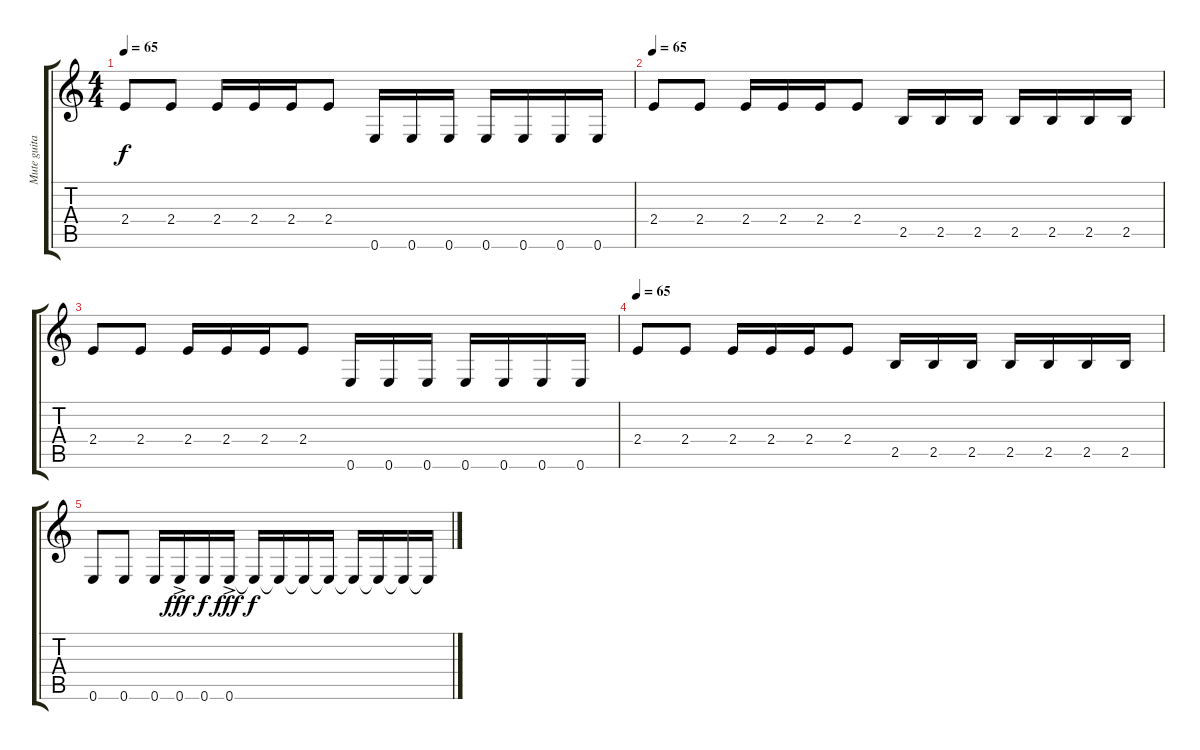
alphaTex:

\track ("Mute guitar" "Mute guita") {instrument electricguitarmuted}
\staff {score tabs}
\tuning (E4 B3 G3 D3 A2 E2) {hide}
\ts (4 4)
\tempo 65
\clef g2
\ks c
2.4.8{dy f} 2.4.8 2.4.16 2.4.16 2.4.16 2.4.8 0.6.16 0.6.16 0.6.16 0.6.16 0.6.16 0.6.16 0.6.16 |
\tempo 65
2.4.8 2.4.8 2.4.16 2.4.16 2.4.16 2.4.8 2.5.16 2.5.16 2.5.16 2.5.16 2.5.16 2.5.16 2.5.16 |
2.4.8 2.4.8 2.4.16 2.4.16 2.4.16 2.4.8 0.6.16 0.6.16 0.6.16 0.6.16 0.6.16 0.6.16 0.6.16 |
\tempo 65
2.4.8 2.4.8 2.4.16 2.4.16 2.4.16 2.4.8 2.5.16 2.5.16 2.5.16 2.5.16 2.5.16 2.5.16 2.5.16 |
0.6.8 0.6.8 0.6.16 0.6{ac}.16{dy fff} 0.6.16{dy f} 0.6{ac}.16{dy fff} 0.6{t}.16{dy f} 0.6{t}.16 0.6{t}.16 0.6{t}.16 0.6{t}.16 0.6{t}.16 0.6{t}.16 0.6{t}.16
